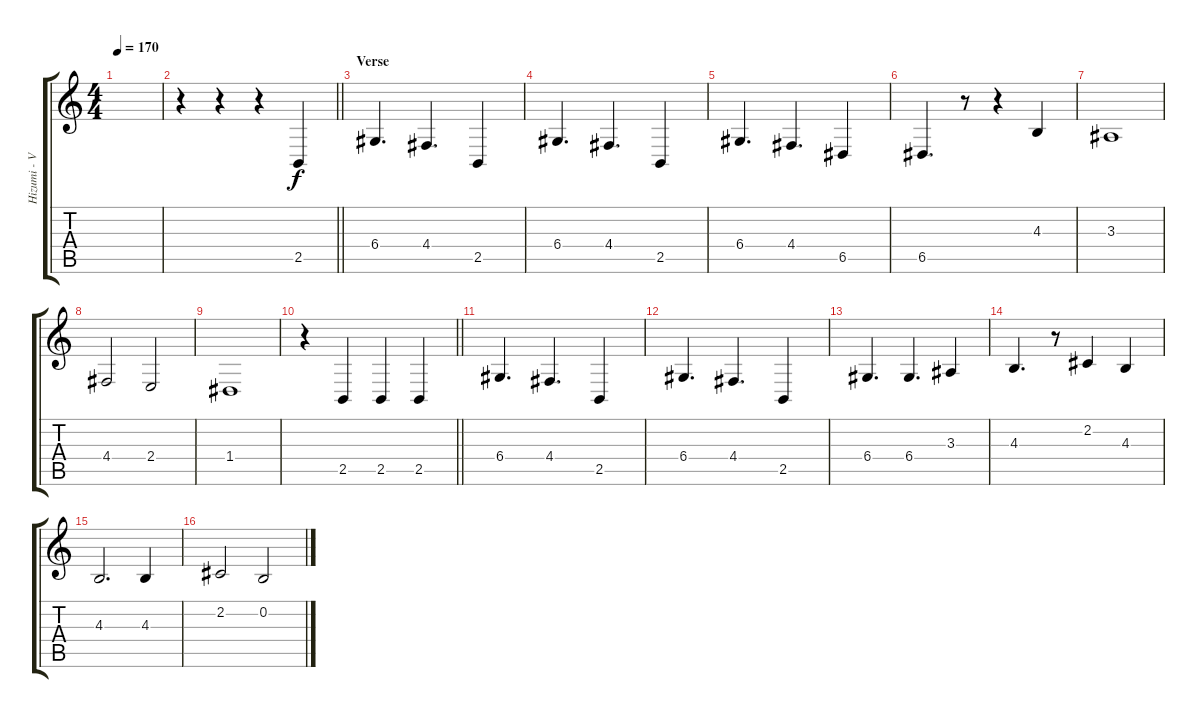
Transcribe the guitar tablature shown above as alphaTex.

\track ("Hizumi - Vocals" "Hizumi - V") {instrument lead6voice}
\staff {score tabs}
\tuning (E4 B3 G3 D3 A2 E2) {hide}
\ts (4 4)
\tempo 170
\clef g2
\ks c
|
\barLineRight lightlight
r.4 r.4 r.4 2.5.4 |
\section ("" "Verse")
6.4.4{d} 4.4.4{d} 2.5.4 |
6.4.4{d} 4.4.4{d} 2.5.4 |
6.4.4{d} 4.4.4{d} 6.5.4 |
6.5.4{d} r.8 r.4 4.3.4 |
3.3.1 |
4.4.2 2.4.2 |
1.4.1 |
\barLineRight lightlight
r.4 2.5.4 2.5.4 2.5.4 |
\section ("" "")
6.4.4{d} 4.4.4{d} 2.5.4 |
6.4.4{d} 4.4.4{d} 2.5.4 |
6.4.4{d} 6.4.4{d} 3.3.4 |
4.3.4{d} r.8 2.2.4 4.3.4 |
4.3.2{d} 4.3.4 |
2.2.2 0.2.2
